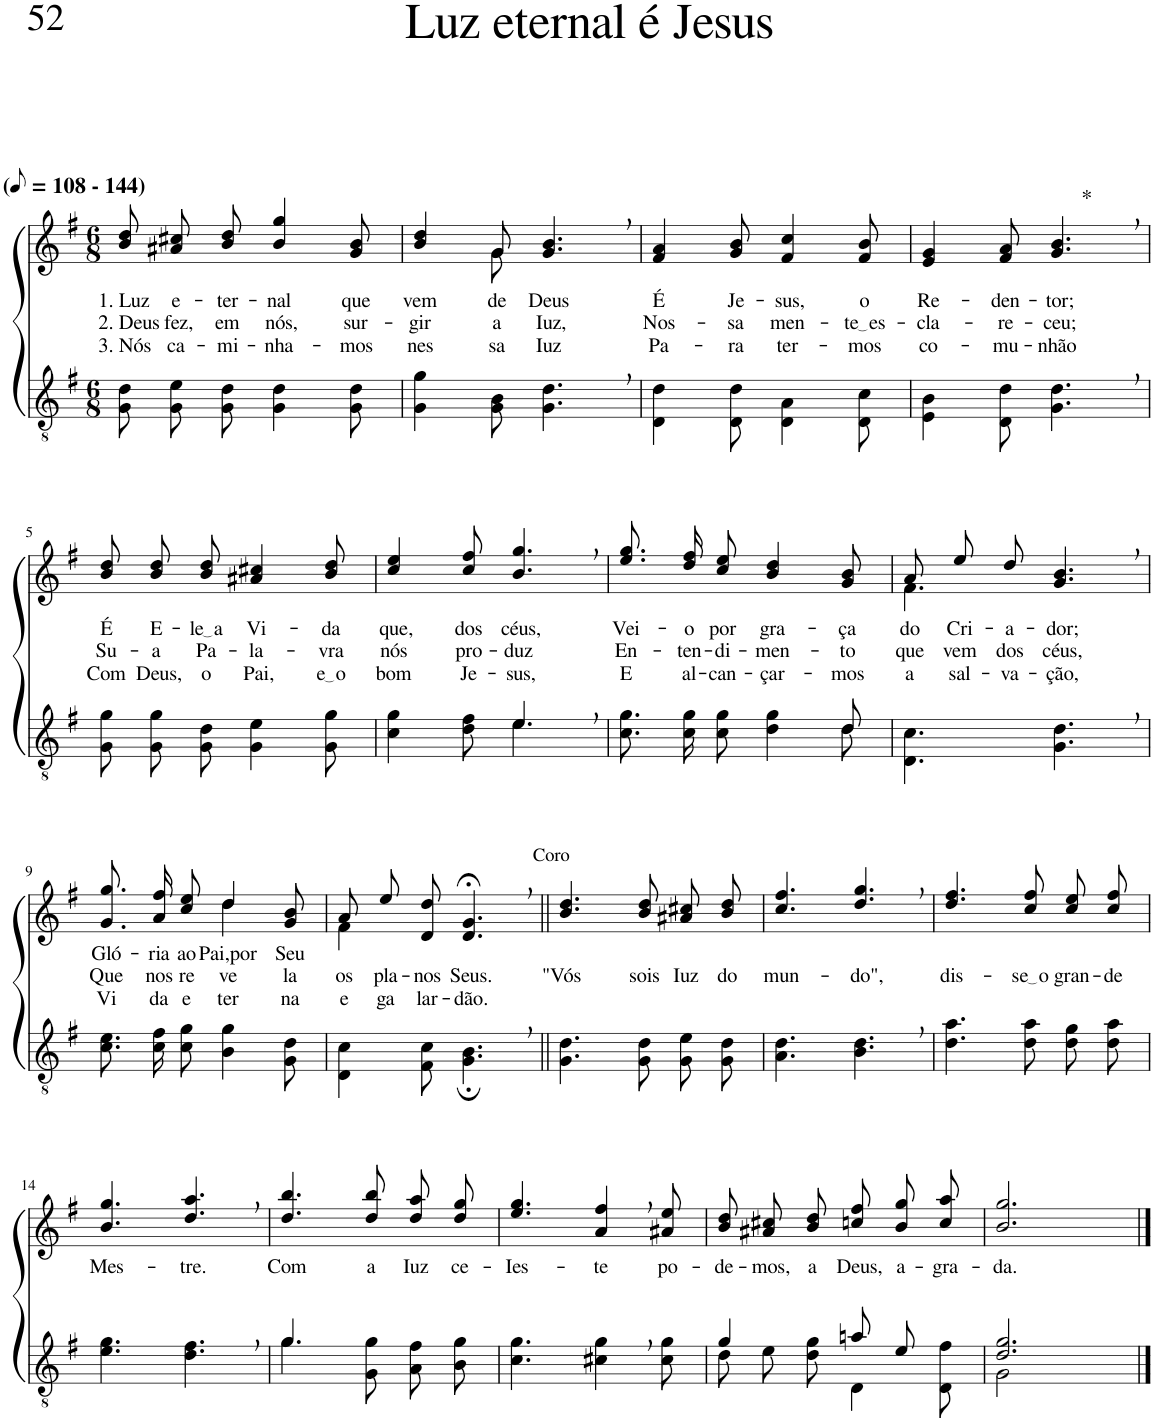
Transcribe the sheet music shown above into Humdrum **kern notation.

**kern	**kern	**text	**text	**text	**harte
*part2	*part1	*part1	*part1	*part1	*part1
*staff2	*staff1	*staff1	*staff1	*staff1	*
*I"Parte III e IV	*I"Parte I e II	*	*	*	*
*clefGv2	*clefG2	*	*	*	*
*Trd4c7	*Trd4c7	*	*	*	*
*k[f#]	*k[f#]	*	*	*	*
*M6/8	*M6/8	*	*	*	*
*MM54	*MM54	*	*	*	*
=1	=1	=1	=1	=1	=1
!	!LO:TX:a:B:t=(	!	!	!	!
!	!LO:TX:a:B:t=- 144)	!	!	!	!
!	!	!LO:LY:b	!LO:LY:b	!LO:LY:b	!
8G\ 8d\L	8b\ 8dd\L	1. Luz	2. Deus	3. Nós	.
!	!	!LO:LY:b	!LO:LY:b	!LO:LY:b	!
8G\ 8e\	8a#X\ 8cc#X\	e-	fez,	ca-	.
!	!	!LO:LY:b	!LO:LY:b	!LO:LY:b	!
8G\ 8d\J	8b\ 8dd\J	-ter-	em	-mi-	.
!	!	!LO:LY:b	!LO:LY:b	!LO:LY:b	!
4G\ 4d\	4b/ 4gg/	-nal	nós,	-nha-	.
!	!	!LO:LY:b	!LO:LY:b	!LO:LY:b	!
8G\ 8d\	8g/ 8b/	que	sur-	-mos	.
=2	=2	=2	=2	=2	=2
!	!	!LO:LY:b	!LO:LY:b	!LO:LY:b	!
*	*^	*	*	*	*
4G\ 4g\	4b/ 4dd/	4ryy	vem	-gir	nes-	.
!	!	!	!LO:LY:b	!LO:LY:b	!LO:LY:b	!
8G\ 8B\	8g/	8g\	de	a	-sa	.
!	!	!	!LO:LY:b	!LO:LY:b	!LO:LY:b	!
4.G\, 4.d\,	4.g/, 4.b/,	4.ryy	Deus	Iuz,	Iuz	.
=3	=3	=3	=3	=3	=3	=3
!	!	!	!LO:LY:b	!LO:LY:b	!LO:LY:b	!
*	*v	*v	*	*	*	*
4D\ 4d\	4f#/ 4a/	É	Nos-	Pa-	.
!	!	!LO:LY:b	!LO:LY:b	!LO:LY:b	!
8D\ 8d\	8g/ 8b/	Je-	-sa	-ra	.
!	!	!LO:LY:b	!LO:LY:b	!LO:LY:b	!
4D\ 4A\	4f#/ 4cc/	-sus,	men-	ter-	.
!	!	!LO:LY:b	!LO:LY:b	!LO:LY:b	!
8D\ 8c\	8f#/ 8b/	o	te es	-mos	.
=4	=4	=4	=4	=4	=4
!	!	!LO:LY:b	!LO:LY:b	!LO:LY:b	!
4E\ 4B\	4e/ 4g/	Re-	-cla-	co-	.
!	!	!LO:LY:b	!LO:LY:b	!LO:LY:b	!
8D\ 8d\	8f#/ 8a/	-den-	-re-	-mu-	.
!	!	!LO:LY:b	!LO:LY:b	!LO:LY:b	!LO:H:kt=*
4.G\, 4.d\,	4.g/, 4.b/,	-tor;	-ceu;	-nhão	N
!!LO:LB:g=z
=5	=5	=5	=5	=5	=5
!	!	!LO:LY:b	!LO:LY:b	!LO:LY:b	!
8G\ 8g\L	8b\ 8dd\L	É	Su-	Com	.
!	!	!LO:LY:b	!LO:LY:b	!LO:LY:b	!
8G\ 8g\	8b\ 8dd\	E-	-a	Deus,	.
!	!	!LO:LY:b	!LO:LY:b	!LO:LY:b	!
8G\ 8d\J	8b\ 8dd\J	le a	Pa-	o	.
!	!	!LO:LY:b	!LO:LY:b	!LO:LY:b	!
4G\ 4e\	4a#X/ 4cc#X/	Vi-	-la-	Pai,	.
!	!	!LO:LY:b	!LO:LY:b	!LO:LY:b	!
8G\ 8g\	8b/ 8dd/	-da	-vra	e o	.
=6	=6	=6	=6	=6	=6
*^	*	*	*	*	*
!	!	!	!LO:LY:b	!LO:LY:b	!LO:LY:b	!
4.ryy	4c\ 4g\	4cc/ 4ee/	que,	nós	bom	.
!	!	!	!LO:LY:b	!LO:LY:b	!LO:LY:b	!
.	8d\ 8f#\	8cc/ 8ff#/	dos	pro-	Je-	.
!	!	!	!LO:LY:b	!LO:LY:b	!LO:LY:b	!
4.e,/	4.e\	4.b/, 4.gg/,	céus,	-duz	-sus,	.
=7	=7	=7	=7	=7	=7	=7
!	!	!	!LO:LY:b	!LO:LY:b	!LO:LY:b	!
8.c\ 8.g\L	8ryy	8.ee\ 8.gg\L	Vei-	En-	E	.
!	!	!	!LO:LY:b	!LO:LY:b	!LO:LY:b	!
*v	*v	*	*	*	*	*
16c\ 16g\K	16dd\ 16ff#\K	-o	-ten-	al-	.
!	!	!LO:LY:b	!LO:LY:b	!LO:LY:b	!
8c\ 8g\J	8cc\ 8ee\J	por	-di-	-can-	.
!	!	!LO:LY:b	!LO:LY:b	!LO:LY:b	!
4d\ 4g\	4b/ 4dd/	gra-	-men-	-çar-	.
*^	*	*	*	*	*
!	!	!	!LO:LY:b	!LO:LY:b	!LO:LY:b	!
8d\	8d/	8g/ 8b/	-ça	-to	-mos	.
=8	=8	=8	=8	=8	=8	=8
*	*	*^	*	*	*	*
!	!	!	!	!LO:LY:b	!LO:LY:b	!LO:LY:b	!
*v	*v	*	*	*	*	*	*
4.D\ 4.c\	8a/L	4.f#\	do	que	a	.
!	!	!	!LO:LY:b	!LO:LY:b	!LO:LY:b	!
.	8ee/	.	Cri-	vem	sal-	.
!	!	!	!LO:LY:b	!LO:LY:b	!LO:LY:b	!
.	8dd/J	.	-a-	dos	-va-	.
!	!	!	!LO:LY:b	!LO:LY:b	!LO:LY:b	!
4.G\, 4.d\,	4.g/, 4.b/,	4.ryy	-dor;	céus,	-ção,	.
!!LO:LB:g=z	!!
=9	=9	=9	=9	=9	=9	=9
!	!	!	!LO:LY:b	!LO:LY:b	!LO:LY:b	!
8.c\ 8.e\L	4.ryy	8.g\ 8.gg\L	Gló-	Que	Vi	.
!	!	!	!LO:LY:b	!LO:LY:b	!LO:LY:b	!
16c\ 16f#\K	.	16a\ 16ff#\K	-ria	nos	da	.
!	!	!	!LO:LY:b	!LO:LY:b	!LO:LY:b	!
8c\ 8g\J	.	8cc\ 8ee\J	ao	re-	e-	.
!	!	!	!LO:LY:b	!LO:LY:b	!LO:LY:b	!
4B\ 4g\	4dd\	4dd/	Pai,por	-ve-	-ter-	.
!	!	!	!LO:LY:b	!LO:LY:b	!LO:LY:b	!
8G\ 8d\	8ryy	8g/ 8b/	Seu	-la	-na	.
=10	=10	=10	=10	=10	=10	=10
!	!	!	!	!LO:LY:b	!LO:LY:b	!
4D\ 4c\	8a\L	4f#\	.	os	e	.
!	!	!	!	!LO:LY:b	!LO:LY:b	!
.	8ee\	.	.	pla-	ga	.
!	!	!	!	!LO:LY:b	!LO:LY:b	!
8F#\ 8c\	8d\ 8dd\J	2ryy	.	-nos	lar-	.
!	!LO:TX:a:t=Coro	!	!	!	!	!
!	!	!	!	!LO:LY:b	!LO:LY:b	!
4.G\;, 4.B\;,	4.d/;<, 4.g/;<,	.	.	Seus.	-dão.	.
*	*v	*v	*	*	*	*
=11||	=11||	=11||	=11||	=11||	=11||
!	!	!	!LO:LY:b	!	!
4.G\ 4.d\	4.b/ 4.dd/	.	"Vós	.	.
!	!	!	!LO:LY:b	!	!
8G\ 8d\L	8b\ 8dd\L	.	sois	.	.
!	!	!	!LO:LY:b	!	!
8G\ 8e\	8a#X\ 8cc#X\	.	Iuz	.	.
!	!	!	!LO:LY:b	!	!
8G\ 8d\J	8b\ 8dd\J	.	do	.	.
=12	=12	=12	=12	=12	=12
!	!	!	!LO:LY:b	!	!
4.A\ 4.d\	4.cc/ 4.ff#/	.	mun-	.	.
!	!	!	!LO:LY:b	!	!
4.B\, 4.d\,	4.dd/, 4.gg/,	.	-do",	.	.
=13	=13	=13	=13	=13	=13
!	!	!	!LO:LY:b	!	!
4.d\ 4.a\	4.dd/ 4.ff#/	.	dis-	.	.
!	!	!	!LO:LY:b	!	!
8d\ 8a\L	8cc\ 8ff#\L	.	se o	.	.
!	!	!	!LO:LY:b	!	!
8d\ 8g\	8cc\ 8ee\	.	gran-	.	.
!	!	!	!LO:LY:b	!	!
8d\ 8a\J	8cc\ 8ff#\J	.	-de	.	.
!!LO:LB:g=z
=14	=14	=14	=14	=14	=14
!	!	!LO:LY:b	!	!	!
4.e\ 4.g\	4.b/ 4.gg/	Mes-	.	.	.
!	!	!LO:LY:b	!	!	!
4.d\, 4.f#\,	4.dd/, 4.aa/,	-tre.	.	.	.
=15	=15	=15	=15	=15	=15
*^	*	*	*	*	*
!	!	!	!LO:LY:b	!	!	!
4.g/	4.g\	4.dd/ 4.bb/	Com	.	.	.
!	!	!	!LO:LY:b	!	!	!
4.ryy	8G\ 8g\L	8dd\ 8bb\L	a	.	.	.
!	!	!	!LO:LY:b	!	!	!
.	8A\ 8f#\	8dd\ 8aa\	Iuz	.	.	.
!	!	!	!LO:LY:b	!	!	!
.	8B\ 8g\J	8dd\ 8gg\J	ce-	.	.	.
=16	=16	=16	=16	=16	=16	=16
!	!	!	!LO:LY:b	!	!	!
*v	*v	*	*	*	*	*
4.c\ 4.g\	4.ee/ 4.gg/	-Ies-	.	.	.
!	!	!LO:LY:b	!	!	!
4c#X\, 4g\,	4a/, 4ff#/,	-te	.	.	.
!	!	!LO:LY:b	!	!	!
8c#\ 8g\	8a#X/ 8ee/	po-	.	.	.
=17	=17	=17	=17	=17	=17
*^	*	*	*	*	*
!	!	!	!LO:LY:b	!	!	!
4g/	8d\L	8b\ 8dd\L	-de-	.	.	.
!	!	!	!LO:LY:b	!	!	!
.	8e\	8a#X\ 8cc#X\	-mos,	.	.	.
!	!	!	!LO:LY:b	!	!	!
8ryy	8d\ 8g\J	8b\ 8dd\J	a	.	.	.
!	!	!	!LO:LY:b	!	!	!
8an/L	4D\	8ccn\ 8ff#\L	Deus,	.	.	.
!	!	!	!LO:LY:b	!	!	!
8e/J	.	8b\ 8gg\	a-	.	.	.
!	!	!	!LO:LY:b	!	!	!
8ryy	8D\ 8f#\	8cc\ 8aa\J	-gra-	.	.	.
=18	=18	=18	=18	=18	=18	=18
!	!	!	!LO:LY:b	!	!	!
2.d/ 2.g/	2G\	2.b/ 2.gg/	-da.	.	.	.
.	4ryy	.	.	.	.	.
*v	*v	*	*	*	*	*
==	==	==	==	==	==
*-	*-	*-	*-	*-	*-
